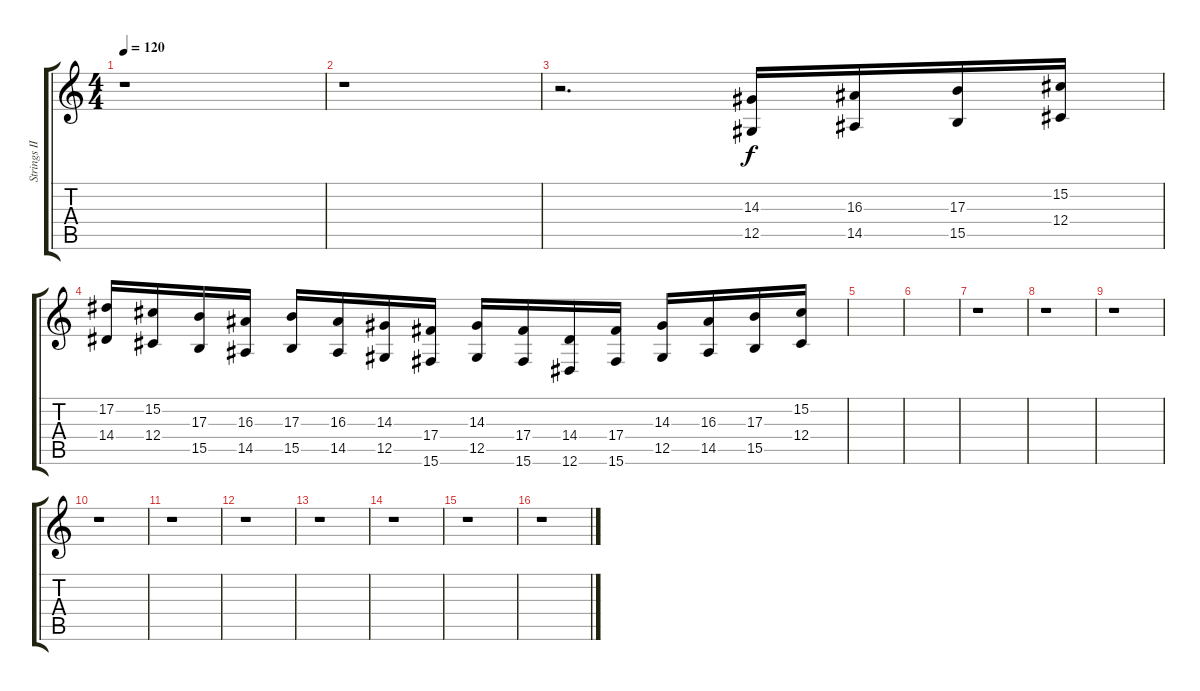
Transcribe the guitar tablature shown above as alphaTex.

\track ("Strings II" "Strings II") {instrument stringensemble1}
\staff {score tabs}
\tuning (Eb4 Bb3 Gb3 Db3 Ab2 Eb2) {hide}
\ts (4 4)
\tempo 120
\clef g2
\ks c
r.1{dy f} |
r.1 |
r.2{d} (14.3 12.5).16{volume 13} (16.3 14.5).16 (17.3 15.5).16 (15.2 12.4).16 |
(17.2 14.4).16 (15.2 12.4).16 (17.3 15.5).16 (16.3 14.5).16 (17.3 15.5).16 (16.3 14.5).16 (14.3 12.5).16 (17.4 15.6).16 (14.3 12.5).16 (17.4 15.6).16 (14.4 12.6).16 (17.4 15.6).16 (14.3 12.5).16 (16.3 14.5).16 (17.3 15.5).16 (15.2 12.4).16 |
|
|
r.1 |
r.1 |
r.1 |
r.1 |
r.1 |
r.1 |
r.1 |
r.1 |
r.1 |
r.1
